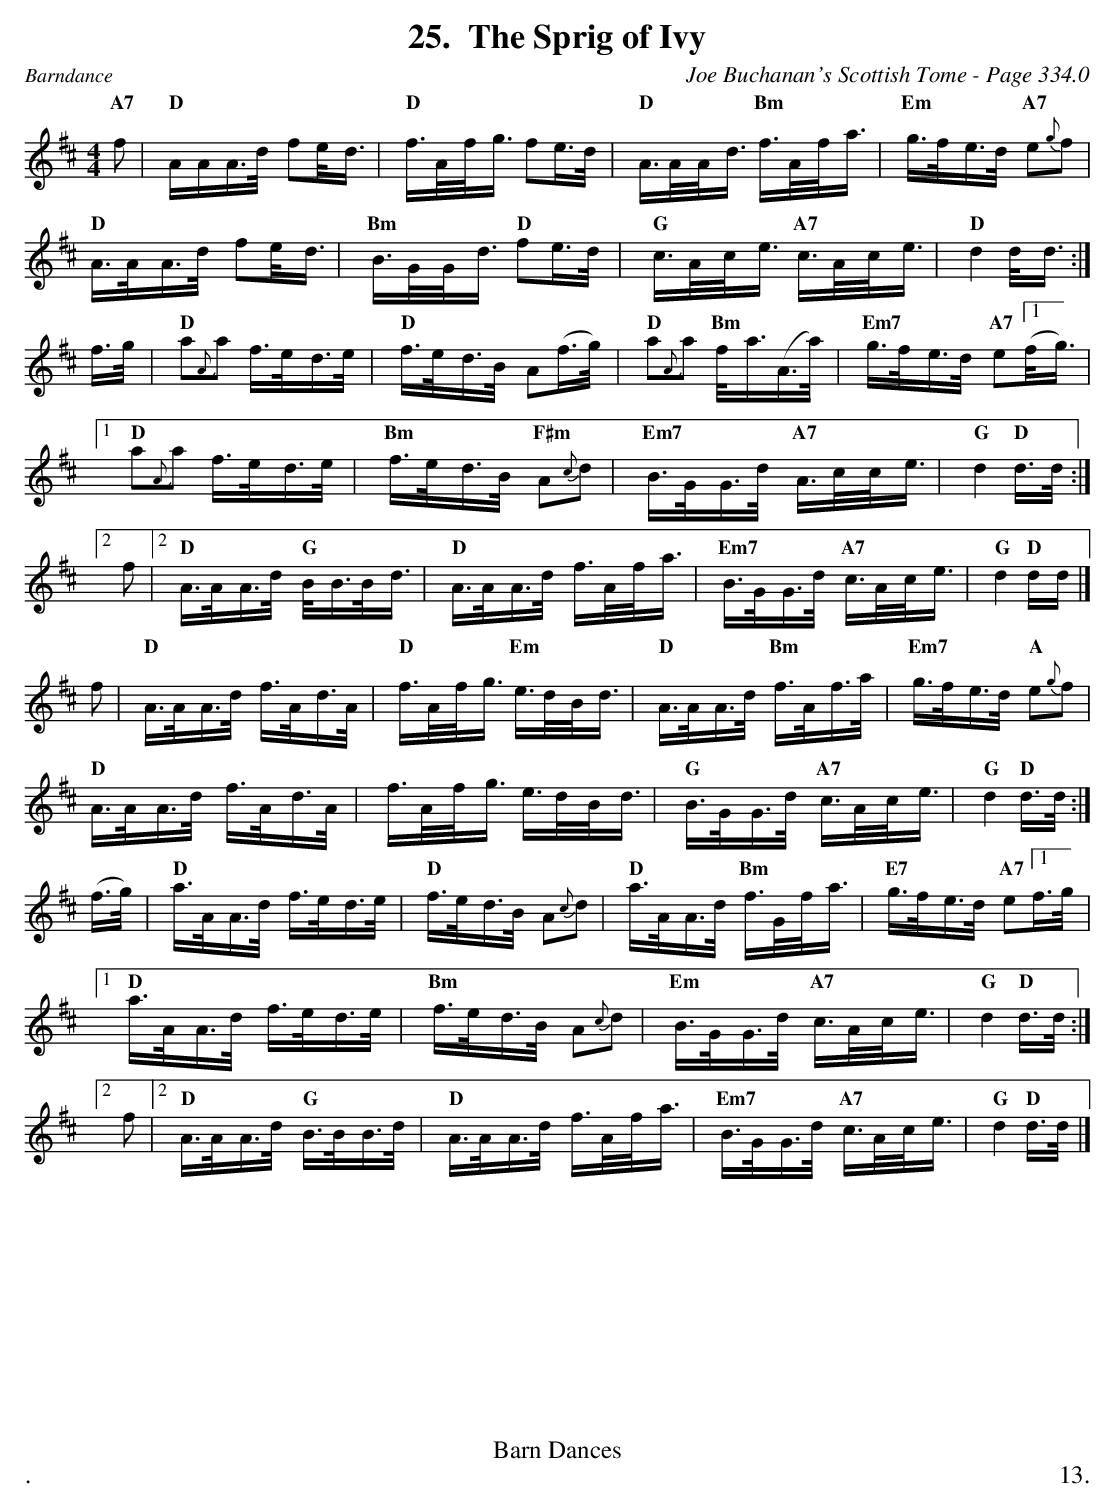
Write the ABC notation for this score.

X:1
T:Sprig of Ivy, The
C:Joe Buchanan's Scottish Tome - Page 334.0
L:1/16
M:4/4
K:D
"A7" f2 | "D" AAA>d f2e<d | "D" f>Af<g f2e>d | "D" A>AA<d "Bm" f>Af<a | "Em" g>fe>d "A7" e2{g}f2 |
"D" A>AA>d f2e<d | "Bm" B>GG<d "D" f2e>d | "G" c>Ac<e "A7" c>Ac<e | "D" d4 d<d :|
f>g | "D" a2{A}a2 f>ed>e | "D" f>ed>B A2(f>g) | "D" a2{A}a2 "Bm" f<a(A>a) | "Em7" g>fe>d "A7" e2"@-5,32____""@-6,20| 1"(f<g) |
[1 "D" a2{A}a2 f>ed>e | "Bm" f>ed>B "F#m" A2{c}d2 | "Em7" B>GG>d "A7" A>cc<e | "G" d4 "D" d>d :|
[2 f2 |[2  "D" A>AA>d "G" B<BB<d | "D" A>AA>d f>Af<a | "Em7" B>GG>d "A7" c>Ac<e | "G" d4 "D" dd |]
f2 | "D" A>AA>d f>Ad>A | "D" f>Af<g "Em" e>dB<d | "D" A>AA>d "Bm" f>Af>a | "Em7" g>fe>d "A" e2{g}f2 |
"D" A>AA>d f>Ad>A | f>Af<g e>dB<d | "G" B>GG>d "A7" c>Ac<e | "G" d4 "D" d>d :|
(f>g) | "D" a>AA>d f>ed>e | "D" f>ed>B A2{c}d2 | "D" a>AA>d "Bm" f>Gf<a | "E7" g>fe>d "A7" e2"@-5,32____""@-6,20| 1"f>g |
[1 "D" a>AA>d f>ed>e | "Bm" f>ed>B A2{c}d2 | "Em" B>GG>d "A7" c>Ac<e | "G" d4 "D" d>d :|
[2 f2 |[2  "D" A>AA>d "G" B>BB>d | "D" A>AA>d f>Af<a | "Em7" B>GG>d "A7" c>Ac<e | "G" d4 "D" d>d |]
